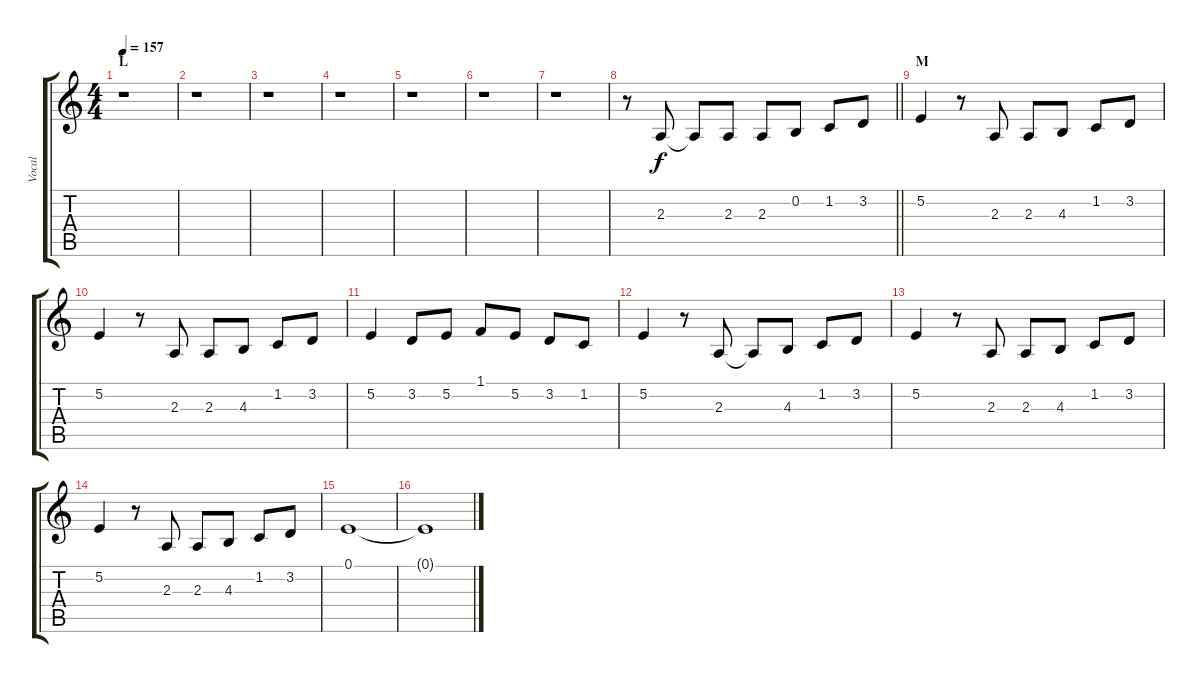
\track ("Vocal" "Vocal") {instrument trumpet}
\staff {score tabs}
\tuning (E4 B3 G3 D3 A2 E2) {hide}
\ts (4 4)
\section ("" "L")
\tempo 157
\clef g2
\ks c
r.1{dy f} |
r.1 |
r.1 |
r.1 |
r.1 |
r.1 |
r.1 |
\barLineRight lightlight
r.8 2.3.8 2.3{t}.8 2.3.8 2.3.8 0.2.8 1.2.8 3.2.8 |
\section ("" "M")
5.2.4 r.8 2.3.8 2.3.8 4.3.8 1.2.8 3.2.8 |
5.2.4 r.8 2.3.8 2.3.8 4.3.8 1.2.8 3.2.8 |
5.2.4 3.2.8 5.2.8 1.1.8 5.2.8 3.2.8 1.2.8 |
5.2.4 r.8 2.3.8 2.3{t}.8 4.3.8 1.2.8 3.2.8 |
5.2.4 r.8 2.3.8 2.3.8 4.3.8 1.2.8 3.2.8 |
5.2.4 r.8 2.3.8 2.3.8 4.3.8 1.2.8 3.2.8 |
0.1.1 |
0.1{t}.1
